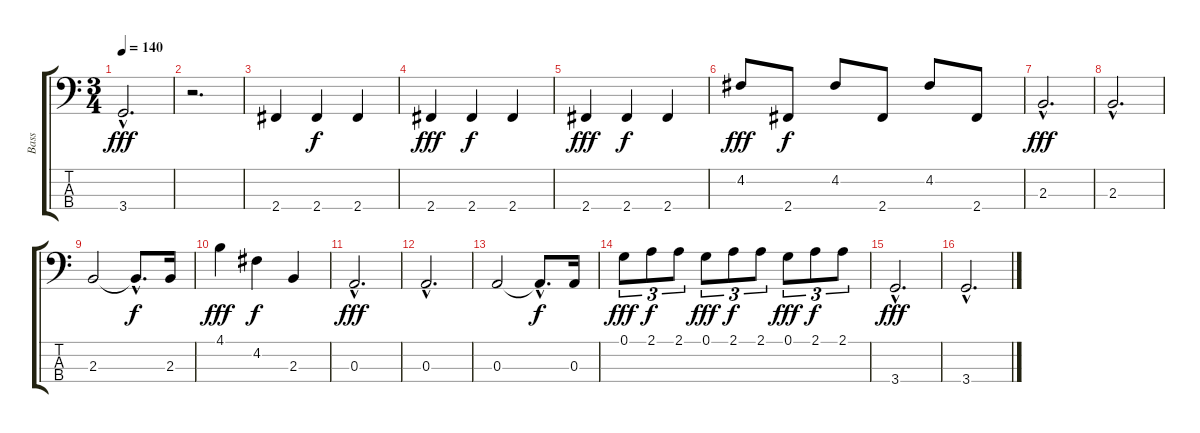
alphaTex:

\track ("Bass" "Bass") {instrument electricbasspick}
\staff {score tabs}
\tuning (G2 D2 A1 E1) {hide}
\ts (3 4)
\tempo 140
\clef f4
\ks c
3.4{hac}.2{d dy fff} |
r.2{d} |
2.4.4 2.4.4{dy f} 2.4.4 |
2.4.4{dy fff} 2.4.4{dy f} 2.4.4 |
2.4.4{dy fff} 2.4.4{dy f} 2.4.4 |
4.2.8{dy fff} 2.4.8{dy f} 4.2.8 2.4.8 4.2.8 2.4.8 |
2.3{hac}.2{d dy fff} |
2.3{hac}.2{d} |
2.3.2 2.3{hac t}.8{d dy f} 2.3.16 |
4.1.4{dy fff} 4.2.4{dy f} 2.3.4 |
0.3{hac}.2{d dy fff} |
0.3{hac}.2{d} |
0.3.2 0.3{hac t}.8{d dy f} 0.3.16 |
0.1.8{tu (3 2) dy fff} 2.1.8{tu (3 2) dy f} 2.1.8{tu (3 2)} 0.1.8{tu (3 2) dy fff} 2.1.8{tu (3 2) dy f} 2.1.8{tu (3 2)} 0.1.8{tu (3 2) dy fff} 2.1.8{tu (3 2) dy f} 2.1.8{tu (3 2)} |
3.4{hac}.2{d dy fff} |
3.4{hac}.2{d}
